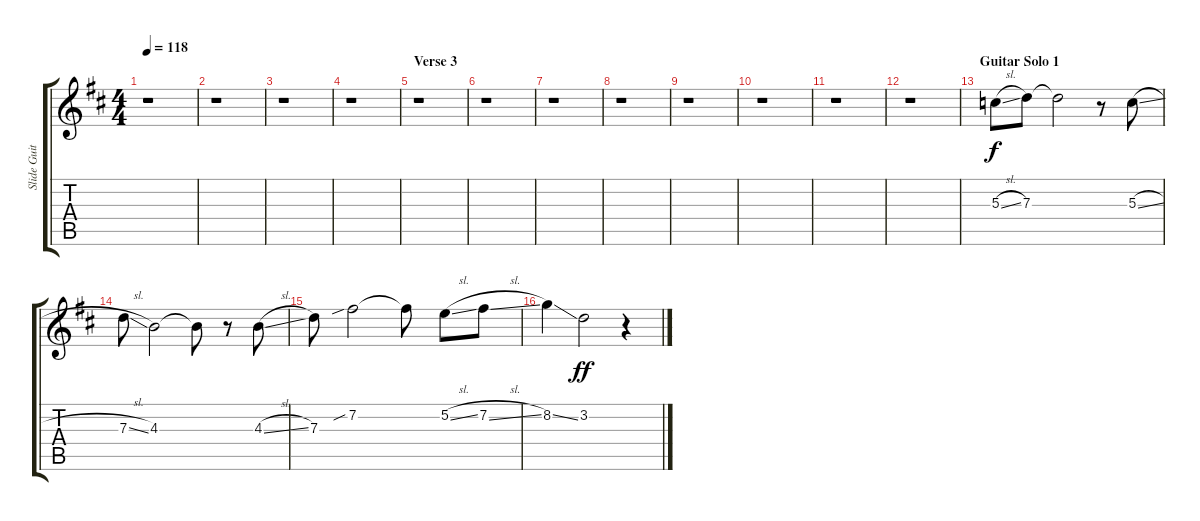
\track ("Slide Guitar" "Slide Guit") {instrument overdrivenguitar}
\staff {score tabs}
\tuning (E4 B3 G3 D3 A2 E2) {hide}
\ts (4 4)
\tempo 118
\clef g2
\ks d
r.1{dy f} |
r.1 |
r.1 |
r.1 |
\section ("" "Verse 3")
r.1 |
r.1 |
r.1 |
r.1 |
r.1 |
r.1 |
r.1 |
r.1 |
\section ("" "Guitar Solo 1")
5.3{sl}.8 7.3.8 7.3{t}.2 r.8 5.3{sl}.8 |
7.3{sl}.8 4.3.2 4.3{t}.8 r.8 4.3{sl}.8 |
7.3.8 7.2{sib}.2 7.2{t}.8 5.2{sl}.8 7.2{sl}.8 |
8.2{ss}.4 3.2.2{dy ff} r.4
